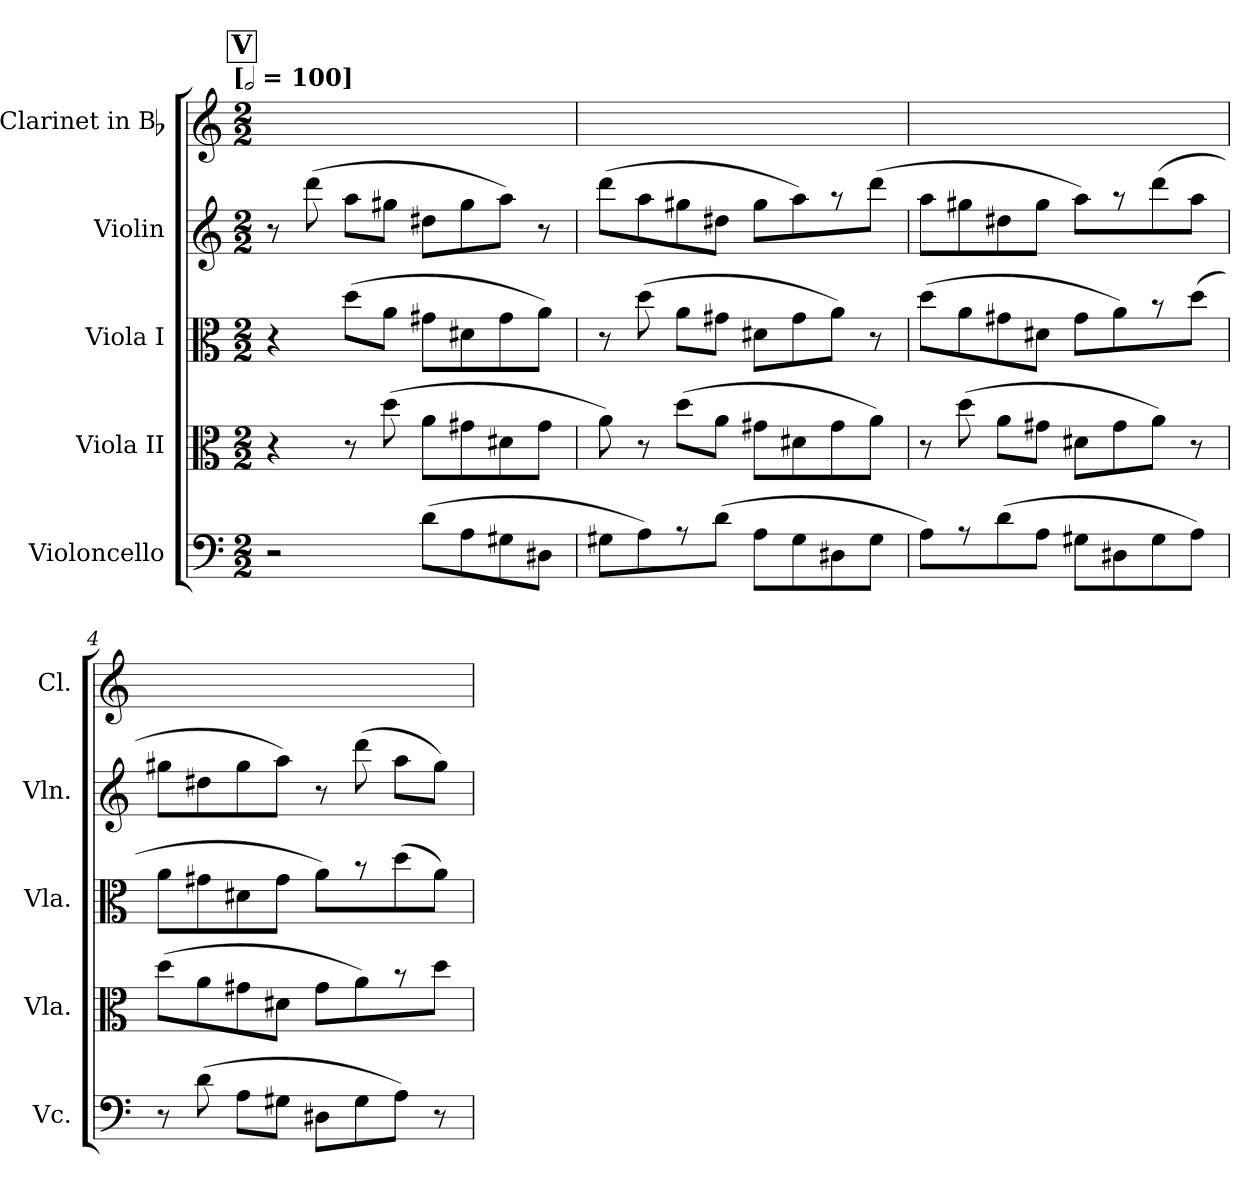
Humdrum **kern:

**kern	**kern	**kern	**kern	**kern
*part5	*part4	*part3	*part2	*part1
*staff5	*staff4	*staff3	*staff2	*staff1
*I"Violoncello	*I"Viola II	*I"Viola I	*I"Violin	*I"Clarinet in Bb
*I'Vc.	*I'Vla.	*I'Vla.	*I'Vln.	*I'Cl.
*clefF4	*clefC3	*clefC3	*clefG2	*clefG2
*	*	*	*	*ITrd1c2
*k[]	*k[]	*k[]	*k[]	*k[b-e-]
!!LO:TX:omd:t=[[half] = 100]
*M2/2	*M2/2	*M2/2	*M2/2	*M2/2
*MM200	*MM200	*MM200	*MM200	*MM200
!!LO:REH:place=s1:t=V
=1	=1	=1	=1	=1
2r	4r	4r	8r	2ryy
.	.	.	(8ddd	.
.	8r	(8ddL	8aaL	.
.	(8dd	8aJ	8gg#XJ	.
(8dL	8aL	8g#XL	8dd#XL	8ryy
8A	8g#X	8d#X	8gg#	8ryy
8G#X	8d#X	8g#	8aaJ)	8ryy
8D#XJ	8g#J	8aJ)	8r	8ryy
=2	=2	=2	=2	=2
8G#XL	8a)	8r	(8dddL	4ryy
8A)	8r	(8dd	8aa	.
8r	(8ddL	8aL	8gg#X	8ryy
(8dJ	8aJ	8g#XJ	8dd#XJ	8ryy
8AL	8g#XL	8d#XL	8gg#L	2ryy
8G#	8d#X	8g#	8aa)	.
8D#X	8g#	8aJ)	8r	.
8G#J	8aJ)	8r	(8dddJ	.
=3	=3	=3	=3	=3
8AL)	8r	(8ddL	8aaL	8ryy
8r	(8dd	8a	8gg#X	8ryy
(8d	8aL	8g#X	8dd#X	2ryy
8AJ	8g#XJ	8d#XJ	8gg#J	.
8G#XL	8d#XL	8g#L	8aaL)	.
8D#X	8g#	8a)	8r	.
8G#	8aJ)	8r	(8ddd	8ryy
8AJ)	8r	(8ddJ	8aaJ	8ryy
=4	=4	=4	=4	=4
8r	(8ddL	8aL	8gg#XL	2ryy
(8d	8a	8g#X	8dd#X	.
8AL	8g#X	8d#X	8gg#	.
8G#XJ	8d#XJ	8g#J	8aaJ)	.
8D#XL	8g#L	8aL)	8r	8ryy
8G#	8a)	8r	(8ddd	8ryy
8AJ)	8r	(8dd	8aaL	8ryy
8r	8ddJ	8aJ)	8gg#J)	8ryy
=	=	=	=	=
*-	*-	*-	*-	*-
